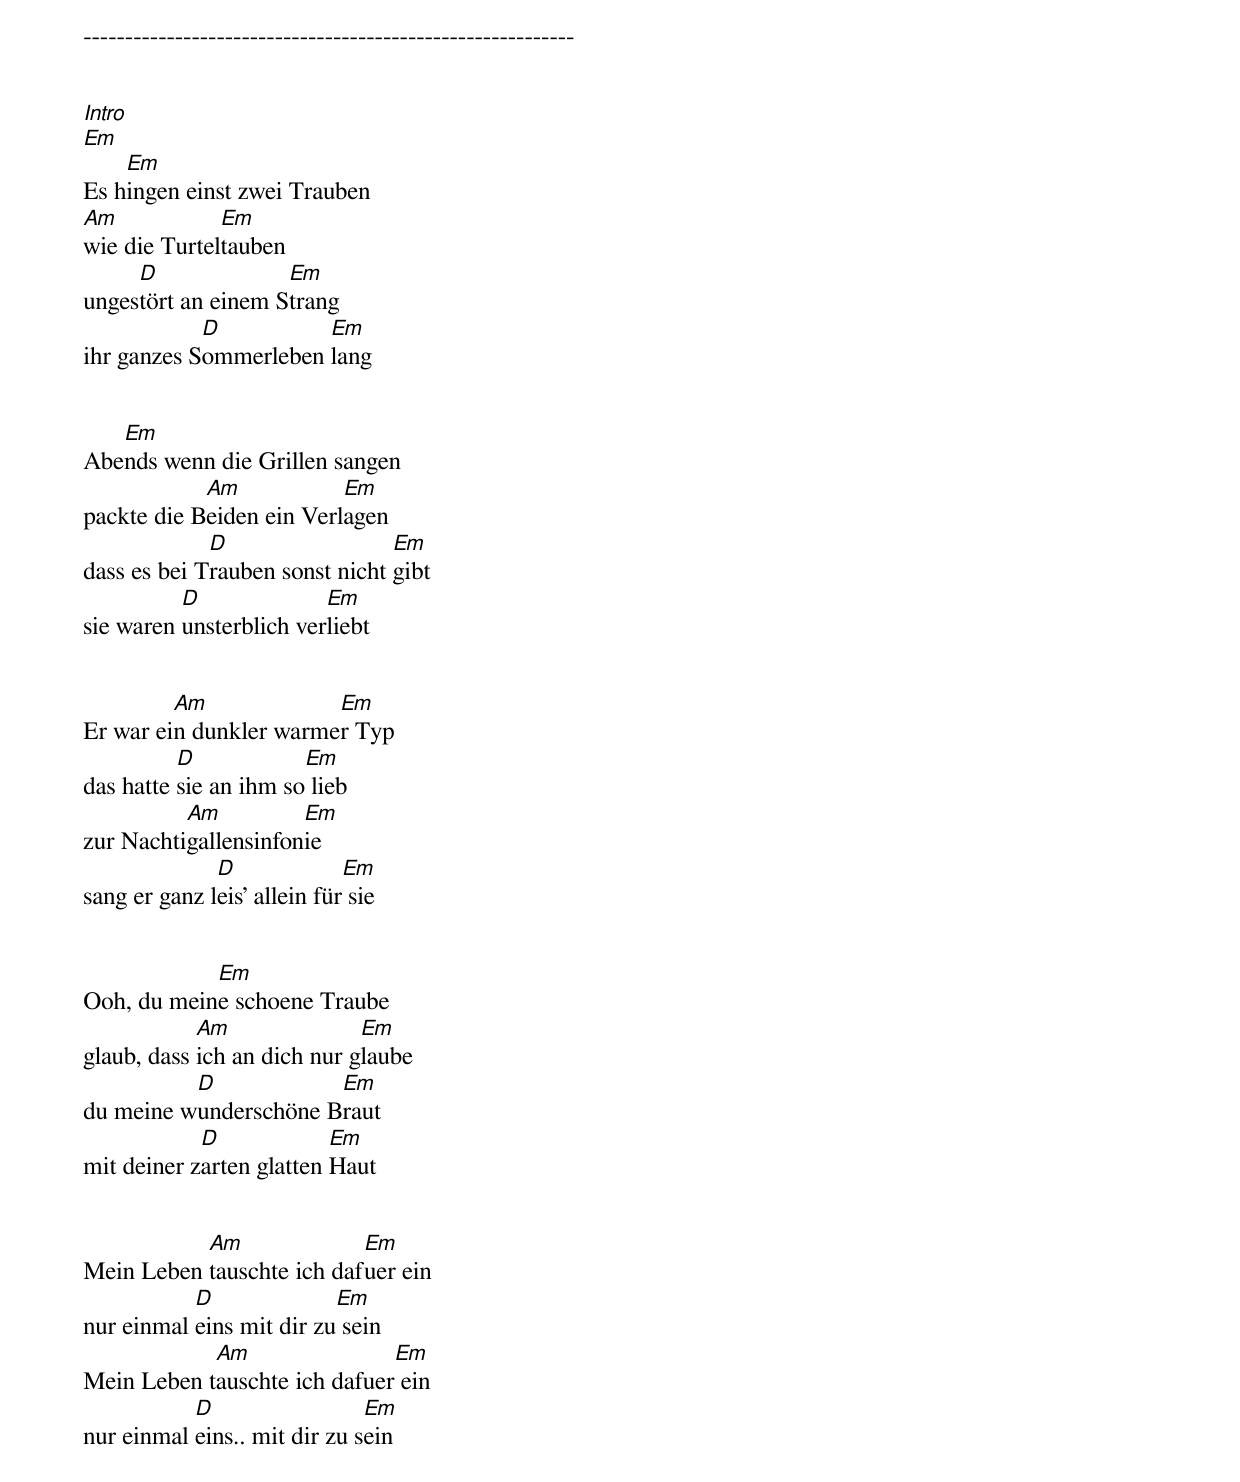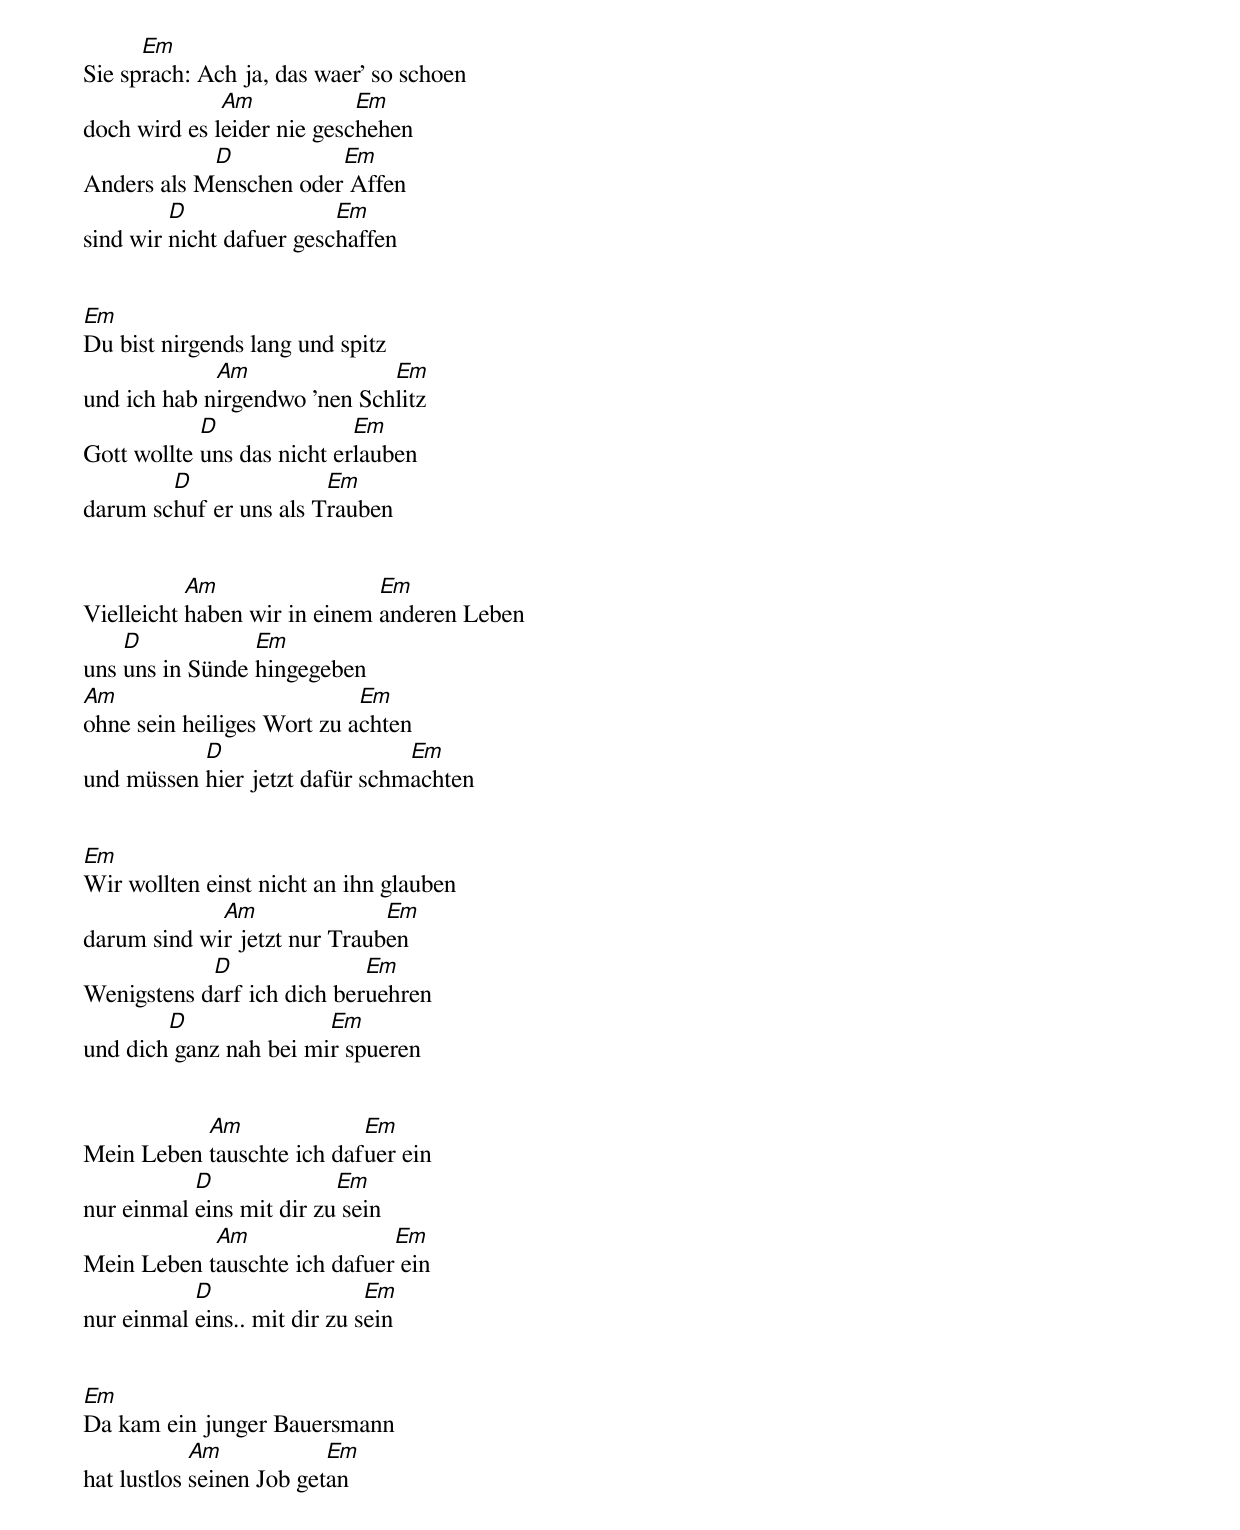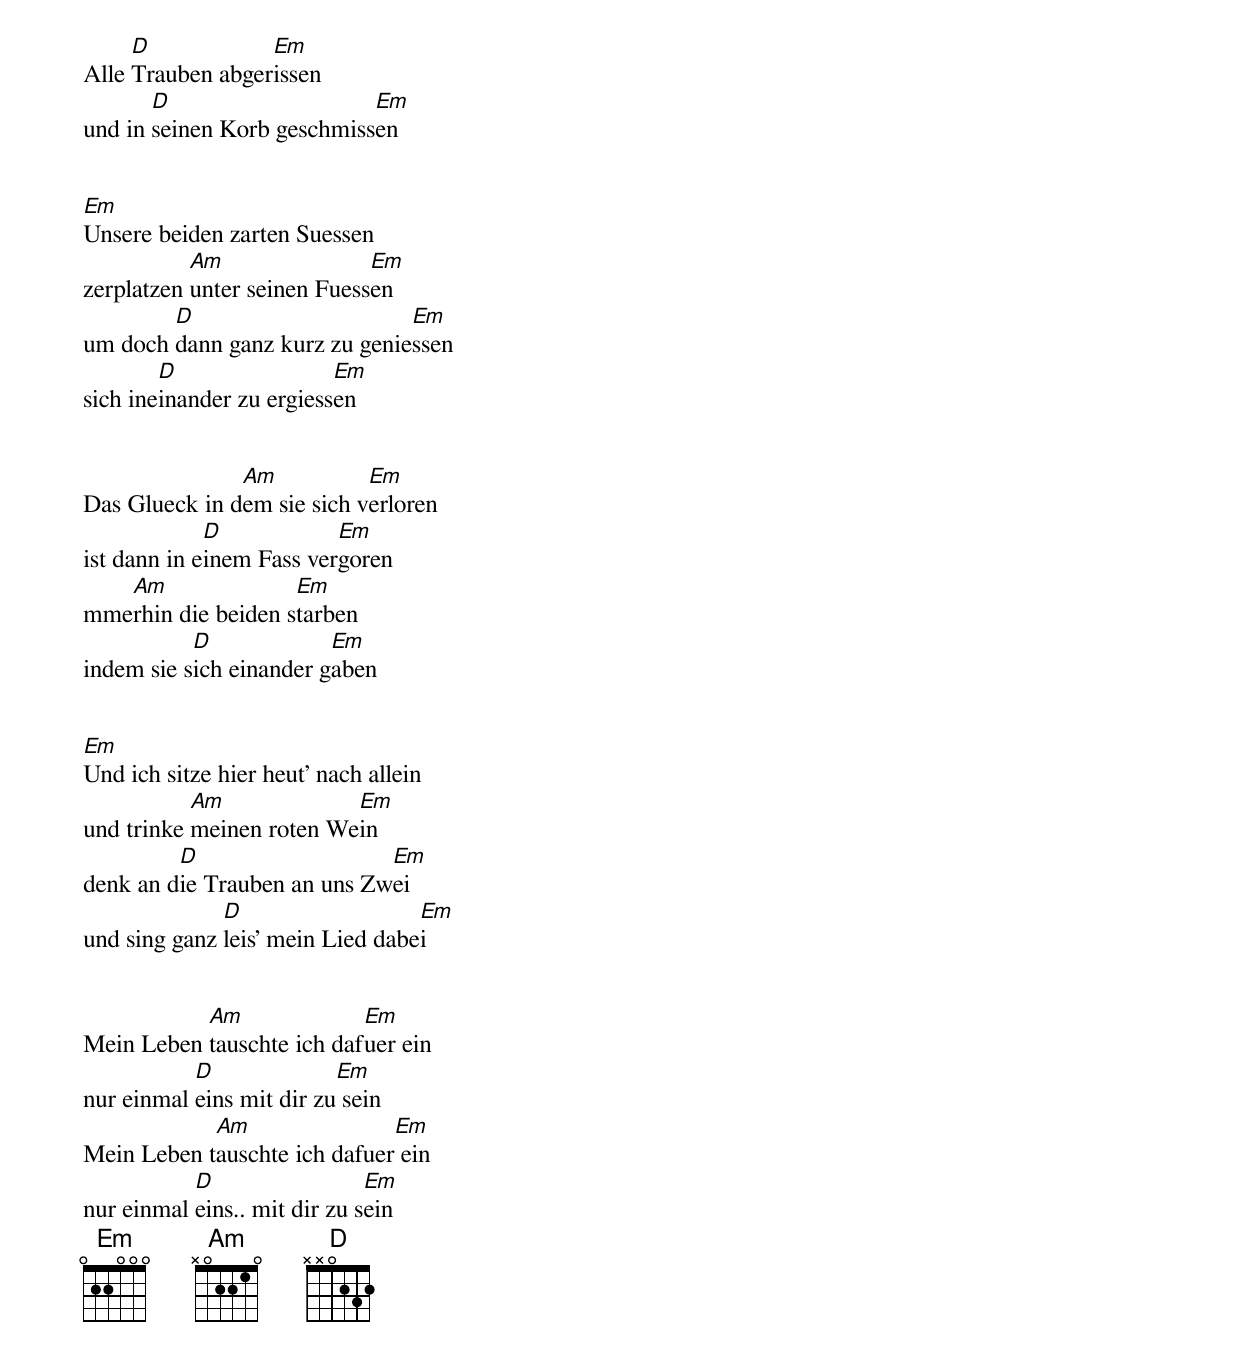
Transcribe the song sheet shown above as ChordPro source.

-----------------------------------------------------------


[Intro]
[Em]
Es h[Em]ingen einst zwei Trauben
[Am]wie die Turtel[Em]tauben
unges[D]tört an einem S[Em]trang
ihr ganzes S[D]ommerleben [Em]lang


Abe[Em]nds wenn die Grillen sangen
packte die B[Am]eiden ein Verl[Em]agen
dass es bei T[D]rauben sonst nicht [Em]gibt
sie waren [D]unsterblich ver[Em]liebt


Er war ei[Am]n dunkler warme[Em]r Typ
das hatte [D]sie an ihm so[Em] lieb
zur Nachti[Am]gallensinfon[Em]ie
sang er ganz l[D]eis' allein für[Em] sie


Ooh, du mein[Em]e schoene Traube
glaub, dass [Am]ich an dich nur g[Em]laube
du meine w[D]underschöne B[Em]raut
mit deiner z[D]arten glatten [Em]Haut


Mein Leben [Am]tauschte ich daf[Em]uer ein
nur einmal [D]eins mit dir zu[Em] sein
Mein Leben t[Am]auschte ich dafuer[Em] ein
nur einmal [D]eins.. mit dir zu s[Em]ein


Sie sp[Em]rach: Ach ja, das waer' so schoen
doch wird es l[Am]eider nie gesc[Em]hehen
Anders als M[D]enschen oder[Em] Affen
sind wir [D]nicht dafuer gesc[Em]haffen


[Em]Du bist nirgends lang und spitz
und ich hab n[Am]irgendwo 'nen Sch[Em]litz
Gott wollte [D]uns das nicht er[Em]lauben
darum sc[D]huf er uns als T[Em]rauben


Vielleicht [Am]haben wir in einem [Em]anderen Leben
uns [D]uns in Sünde [Em]hingegeben
[Am]ohne sein heiliges Wort zu a[Em]chten
und müssen [D]hier jetzt dafür schm[Em]achten


[Em]Wir wollten einst nicht an ihn glauben
darum sind wi[Am]r jetzt nur Traub[Em]en
Wenigstens d[D]arf ich dich ber[Em]uehren
und dich[D] ganz nah bei mi[Em]r spueren


Mein Leben [Am]tauschte ich daf[Em]uer ein
nur einmal [D]eins mit dir zu[Em] sein
Mein Leben t[Am]auschte ich dafuer[Em] ein
nur einmal [D]eins.. mit dir zu s[Em]ein


[Em]Da kam ein junger Bauersmann
hat lustlos [Am]seinen Job get[Em]an
Alle [D]Trauben abger[Em]issen
und in [D]seinen Korb geschmiss[Em]en


[Em]Unsere beiden zarten Suessen
zerplatzen [Am]unter seinen Fuess[Em]en
um doch [D]dann ganz kurz zu genie[Em]ssen
sich ine[D]inander zu ergiess[Em]en


Das Glueck in d[Am]em sie sich v[Em]erloren
ist dann in e[D]inem Fass ver[Em]goren
mme[Am]rhin die beiden s[Em]tarben
indem sie s[D]ich einander g[Em]aben


[Em]Und ich sitze hier heut' nach allein
und trinke [Am]meinen roten We[Em]in
denk an d[D]ie Trauben an uns Zw[Em]ei
und sing ganz [D]leis' mein Lied dabe[Em]i


Mein Leben [Am]tauschte ich daf[Em]uer ein
nur einmal [D]eins mit dir zu[Em] sein
Mein Leben t[Am]auschte ich dafuer[Em] ein
nur einmal [D]eins.. mit dir zu s[Em]ein
